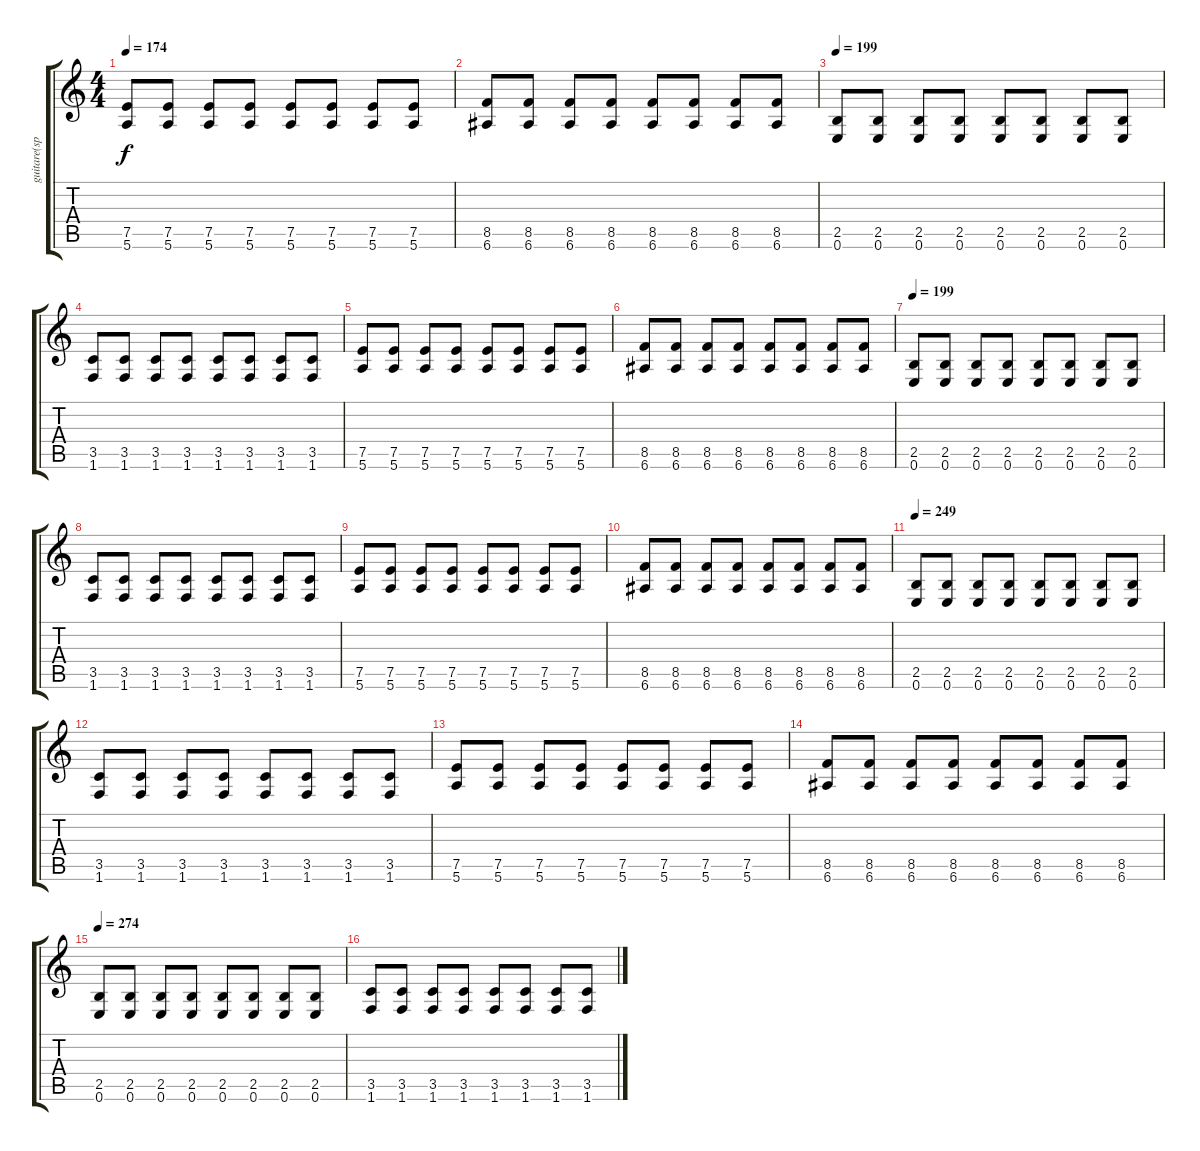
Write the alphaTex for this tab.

\track ("guitare(spike)" "guitare(sp") {instrument distortionguitar}
\staff {score tabs}
\tuning (E4 B3 G3 D3 A2 E2) {hide}
\ts (4 4)
\tempo 174
\clef g2
\ks c
(7.5 5.6).8{dy f} (7.5 5.6).8 (7.5 5.6).8 (7.5 5.6).8 (7.5 5.6).8 (7.5 5.6).8 (7.5 5.6).8 (7.5 5.6).8 |
(8.5 6.6).8 (8.5 6.6).8 (8.5 6.6).8 (8.5 6.6).8 (8.5 6.6).8 (8.5 6.6).8 (8.5 6.6).8 (8.5 6.6).8 |
\tempo 199
(2.5 0.6).8 (2.5 0.6).8 (2.5 0.6).8 (2.5 0.6).8 (2.5 0.6).8 (2.5 0.6).8 (2.5 0.6).8 (2.5 0.6).8 |
(3.5 1.6).8 (3.5 1.6).8 (3.5 1.6).8 (3.5 1.6).8 (3.5 1.6).8 (3.5 1.6).8 (3.5 1.6).8 (3.5 1.6).8 |
(7.5 5.6).8 (7.5 5.6).8 (7.5 5.6).8 (7.5 5.6).8 (7.5 5.6).8 (7.5 5.6).8 (7.5 5.6).8 (7.5 5.6).8 |
(8.5 6.6).8 (8.5 6.6).8 (8.5 6.6).8 (8.5 6.6).8 (8.5 6.6).8 (8.5 6.6).8 (8.5 6.6).8 (8.5 6.6).8 |
\tempo 199
(2.5 0.6).8 (2.5 0.6).8 (2.5 0.6).8 (2.5 0.6).8 (2.5 0.6).8 (2.5 0.6).8 (2.5 0.6).8 (2.5 0.6).8 |
(3.5 1.6).8 (3.5 1.6).8 (3.5 1.6).8 (3.5 1.6).8 (3.5 1.6).8 (3.5 1.6).8 (3.5 1.6).8 (3.5 1.6).8 |
(7.5 5.6).8 (7.5 5.6).8 (7.5 5.6).8 (7.5 5.6).8 (7.5 5.6).8 (7.5 5.6).8 (7.5 5.6).8 (7.5 5.6).8 |
(8.5 6.6).8 (8.5 6.6).8 (8.5 6.6).8 (8.5 6.6).8 (8.5 6.6).8 (8.5 6.6).8 (8.5 6.6).8 (8.5 6.6).8 |
\tempo 249
(2.5 0.6).8 (2.5 0.6).8 (2.5 0.6).8 (2.5 0.6).8 (2.5 0.6).8 (2.5 0.6).8 (2.5 0.6).8 (2.5 0.6).8 |
(3.5 1.6).8 (3.5 1.6).8 (3.5 1.6).8 (3.5 1.6).8 (3.5 1.6).8 (3.5 1.6).8 (3.5 1.6).8 (3.5 1.6).8 |
(7.5 5.6).8 (7.5 5.6).8 (7.5 5.6).8 (7.5 5.6).8 (7.5 5.6).8 (7.5 5.6).8 (7.5 5.6).8 (7.5 5.6).8 |
(8.5 6.6).8 (8.5 6.6).8 (8.5 6.6).8 (8.5 6.6).8 (8.5 6.6).8 (8.5 6.6).8 (8.5 6.6).8 (8.5 6.6).8 |
\tempo 274
(2.5 0.6).8 (2.5 0.6).8 (2.5 0.6).8 (2.5 0.6).8 (2.5 0.6).8 (2.5 0.6).8 (2.5 0.6).8 (2.5 0.6).8 |
(3.5 1.6).8 (3.5 1.6).8 (3.5 1.6).8 (3.5 1.6).8 (3.5 1.6).8 (3.5 1.6).8 (3.5 1.6).8 (3.5 1.6).8
